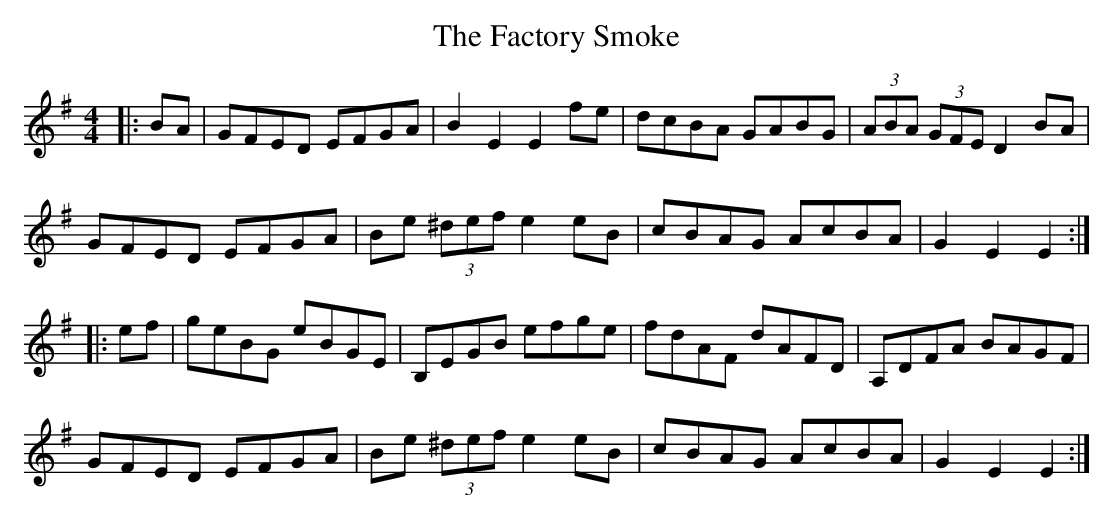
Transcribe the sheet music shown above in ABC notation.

X:1
T: The Factory Smoke
M: 4/4
L: 1/8
K: Emin
|:BA|GFED EFGA|B2 E2 E2 fe|dcBA GABG|(3ABA (3GFE D2 BA|
GFED EFGA|Be (3^def e2 eB|cBAG AcBA|G2 E2 E2:|
|:ef|geBG eBGE|B,EGB efge|fdAF dAFD|A,DFA BAGF|
GFED EFGA|Be (3^def e2 eB|cBAG AcBA|G2 E2 E2:|
